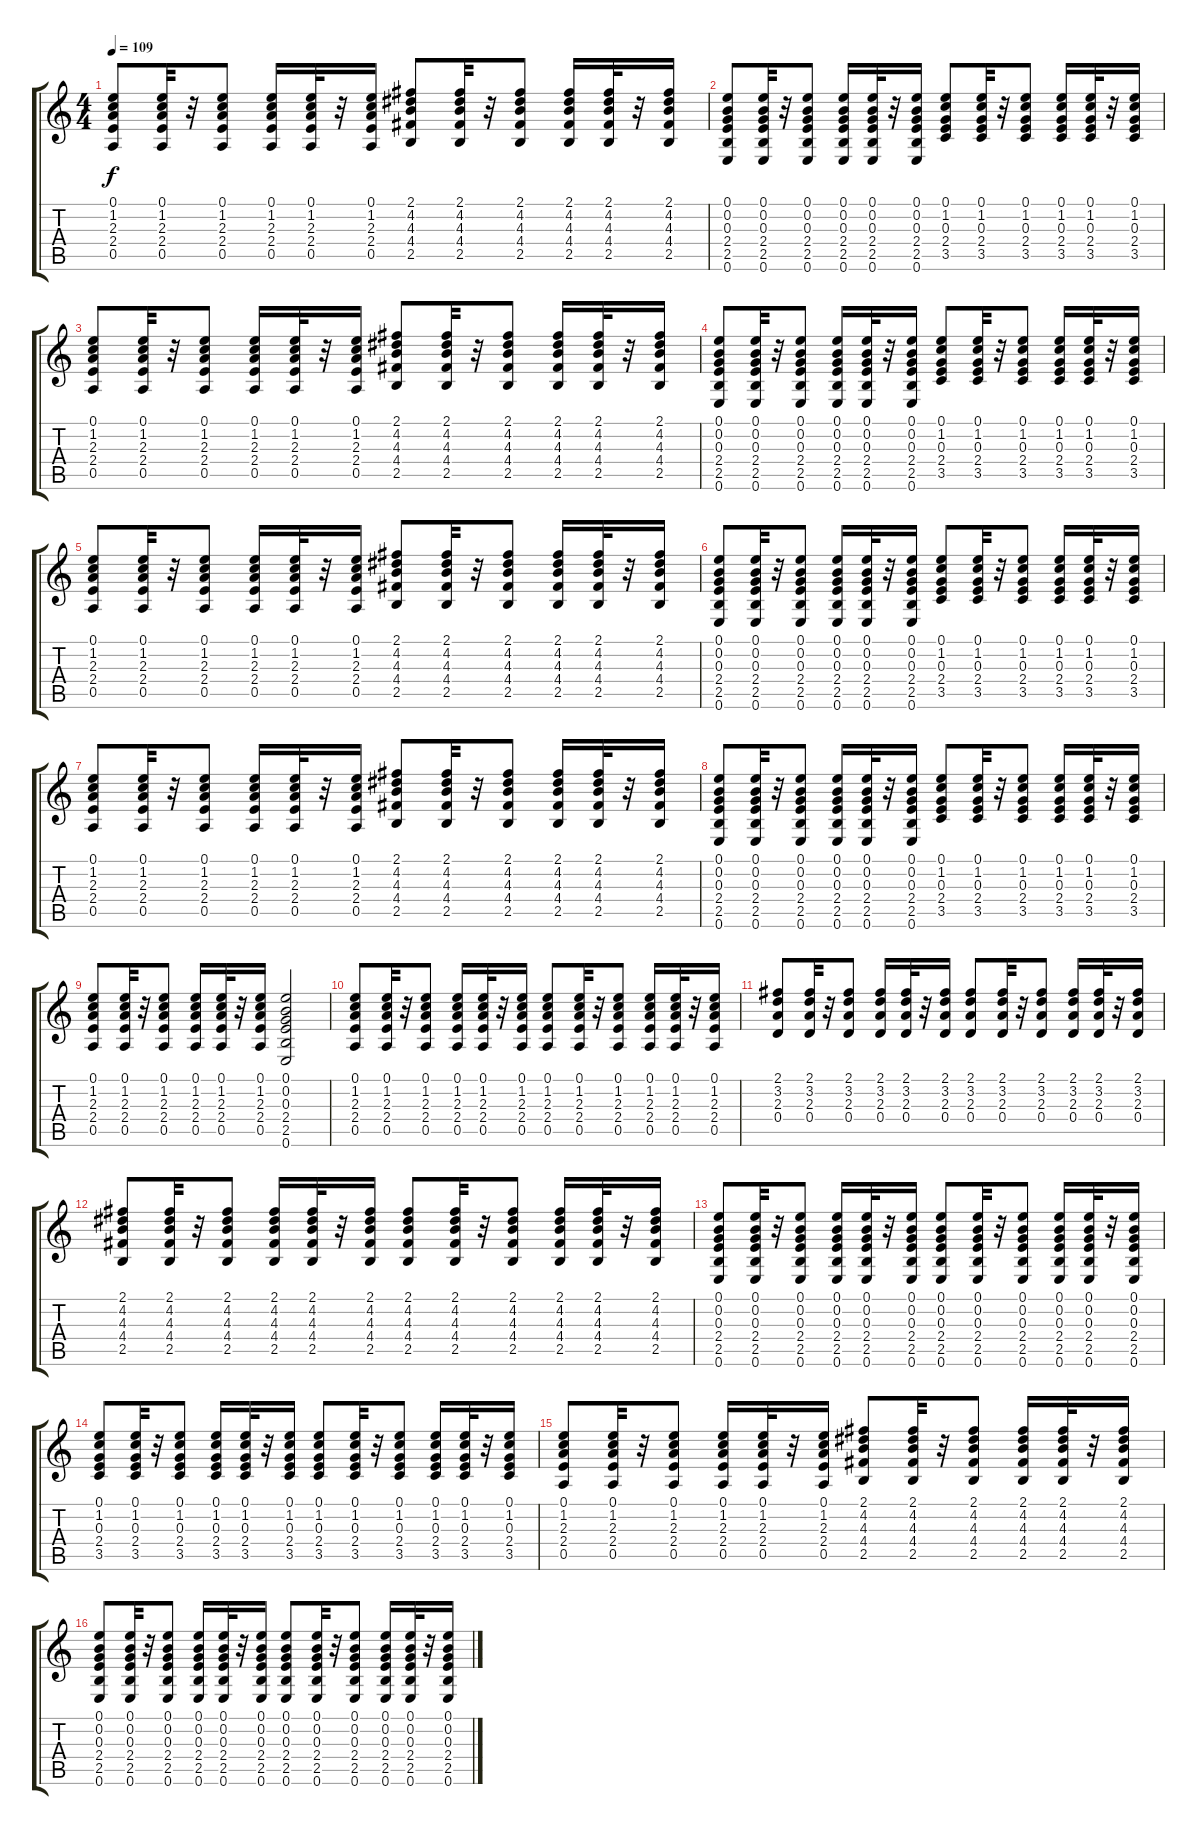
\track "" {instrument acousticguitarsteel}
\staff {score tabs}
\tuning (E4 B3 G3 D3 A2 E2) {hide}
\ts (4 4)
\tempo 109
\clef g2
\ks c
(0.1 1.2 2.3 2.4 0.5).8{dy f} (0.1 1.2 2.3 2.4 0.5).32 r.32 (0.1 1.2 2.3 2.4 0.5).8 (0.1 1.2 2.3 2.4 0.5).16 (0.1 1.2 2.3 2.4 0.5).32 r.32 (0.1 1.2 2.3 2.4 0.5).16 (2.1 4.2 4.3 4.4 2.5).8 (2.1 4.2 4.3 4.4 2.5).32 r.32 (2.1 4.2 4.3 4.4 2.5).8 (2.1 4.2 4.3 4.4 2.5).16 (2.1 4.2 4.3 4.4 2.5).32 r.32 (2.1 4.2 4.3 4.4 2.5).16 |
(0.1 0.2 0.3 2.4 2.5 0.6).8 (0.1 0.2 0.3 2.4 2.5 0.6).32 r.32 (0.1 0.2 0.3 2.4 2.5 0.6).8 (0.1 0.2 0.3 2.4 2.5 0.6).16 (0.1 0.2 0.3 2.4 2.5 0.6).32 r.32 (0.1 0.2 0.3 2.4 2.5 0.6).16 (0.1 1.2 0.3 2.4 3.5).8 (0.1 1.2 0.3 2.4 3.5).32 r.32 (0.1 1.2 0.3 2.4 3.5).8 (0.1 1.2 0.3 2.4 3.5).16 (0.1 1.2 0.3 2.4 3.5).32 r.32 (0.1 1.2 0.3 2.4 3.5).16 |
(0.1 1.2 2.3 2.4 0.5).8 (0.1 1.2 2.3 2.4 0.5).32 r.32 (0.1 1.2 2.3 2.4 0.5).8 (0.1 1.2 2.3 2.4 0.5).16 (0.1 1.2 2.3 2.4 0.5).32 r.32 (0.1 1.2 2.3 2.4 0.5).16 (2.1 4.2 4.3 4.4 2.5).8 (2.1 4.2 4.3 4.4 2.5).32 r.32 (2.1 4.2 4.3 4.4 2.5).8 (2.1 4.2 4.3 4.4 2.5).16 (2.1 4.2 4.3 4.4 2.5).32 r.32 (2.1 4.2 4.3 4.4 2.5).16 |
(0.1 0.2 0.3 2.4 2.5 0.6).8 (0.1 0.2 0.3 2.4 2.5 0.6).32 r.32 (0.1 0.2 0.3 2.4 2.5 0.6).8 (0.1 0.2 0.3 2.4 2.5 0.6).16 (0.1 0.2 0.3 2.4 2.5 0.6).32 r.32 (0.1 0.2 0.3 2.4 2.5 0.6).16 (0.1 1.2 0.3 2.4 3.5).8 (0.1 1.2 0.3 2.4 3.5).32 r.32 (0.1 1.2 0.3 2.4 3.5).8 (0.1 1.2 0.3 2.4 3.5).16 (0.1 1.2 0.3 2.4 3.5).32 r.32 (0.1 1.2 0.3 2.4 3.5).16 |
(0.1 1.2 2.3 2.4 0.5).8 (0.1 1.2 2.3 2.4 0.5).32 r.32 (0.1 1.2 2.3 2.4 0.5).8 (0.1 1.2 2.3 2.4 0.5).16 (0.1 1.2 2.3 2.4 0.5).32 r.32 (0.1 1.2 2.3 2.4 0.5).16 (2.1 4.2 4.3 4.4 2.5).8 (2.1 4.2 4.3 4.4 2.5).32 r.32 (2.1 4.2 4.3 4.4 2.5).8 (2.1 4.2 4.3 4.4 2.5).16 (2.1 4.2 4.3 4.4 2.5).32 r.32 (2.1 4.2 4.3 4.4 2.5).16 |
(0.1 0.2 0.3 2.4 2.5 0.6).8 (0.1 0.2 0.3 2.4 2.5 0.6).32 r.32 (0.1 0.2 0.3 2.4 2.5 0.6).8 (0.1 0.2 0.3 2.4 2.5 0.6).16 (0.1 0.2 0.3 2.4 2.5 0.6).32 r.32 (0.1 0.2 0.3 2.4 2.5 0.6).16 (0.1 1.2 0.3 2.4 3.5).8 (0.1 1.2 0.3 2.4 3.5).32 r.32 (0.1 1.2 0.3 2.4 3.5).8 (0.1 1.2 0.3 2.4 3.5).16 (0.1 1.2 0.3 2.4 3.5).32 r.32 (0.1 1.2 0.3 2.4 3.5).16 |
(0.1 1.2 2.3 2.4 0.5).8 (0.1 1.2 2.3 2.4 0.5).32 r.32 (0.1 1.2 2.3 2.4 0.5).8 (0.1 1.2 2.3 2.4 0.5).16 (0.1 1.2 2.3 2.4 0.5).32 r.32 (0.1 1.2 2.3 2.4 0.5).16 (2.1 4.2 4.3 4.4 2.5).8 (2.1 4.2 4.3 4.4 2.5).32 r.32 (2.1 4.2 4.3 4.4 2.5).8 (2.1 4.2 4.3 4.4 2.5).16 (2.1 4.2 4.3 4.4 2.5).32 r.32 (2.1 4.2 4.3 4.4 2.5).16 |
(0.1 0.2 0.3 2.4 2.5 0.6).8 (0.1 0.2 0.3 2.4 2.5 0.6).32 r.32 (0.1 0.2 0.3 2.4 2.5 0.6).8 (0.1 0.2 0.3 2.4 2.5 0.6).16 (0.1 0.2 0.3 2.4 2.5 0.6).32 r.32 (0.1 0.2 0.3 2.4 2.5 0.6).16 (0.1 1.2 0.3 2.4 3.5).8 (0.1 1.2 0.3 2.4 3.5).32 r.32 (0.1 1.2 0.3 2.4 3.5).8 (0.1 1.2 0.3 2.4 3.5).16 (0.1 1.2 0.3 2.4 3.5).32 r.32 (0.1 1.2 0.3 2.4 3.5).16 |
(0.1 1.2 2.3 2.4 0.5).8 (0.1 1.2 2.3 2.4 0.5).32 r.32 (0.1 1.2 2.3 2.4 0.5).8 (0.1 1.2 2.3 2.4 0.5).16 (0.1 1.2 2.3 2.4 0.5).32 r.32 (0.1 1.2 2.3 2.4 0.5).16 (0.1 0.2 0.3 2.4 2.5 0.6).2 |
(0.1 1.2 2.3 2.4 0.5).8 (0.1 1.2 2.3 2.4 0.5).32 r.32 (0.1 1.2 2.3 2.4 0.5).8 (0.1 1.2 2.3 2.4 0.5).16 (0.1 1.2 2.3 2.4 0.5).32 r.32 (0.1 1.2 2.3 2.4 0.5).16 (0.1 1.2 2.3 2.4 0.5).8 (0.1 1.2 2.3 2.4 0.5).32 r.32 (0.1 1.2 2.3 2.4 0.5).8 (0.1 1.2 2.3 2.4 0.5).16 (0.1 1.2 2.3 2.4 0.5).32 r.32 (0.1 1.2 2.3 2.4 0.5).16 |
(2.1 3.2 2.3 0.4).8 (2.1 3.2 2.3 0.4).32 r.32 (2.1 3.2 2.3 0.4).8 (2.1 3.2 2.3 0.4).16 (2.1 3.2 2.3 0.4).32 r.32 (2.1 3.2 2.3 0.4).16 (2.1 3.2 2.3 0.4).8 (2.1 3.2 2.3 0.4).32 r.32 (2.1 3.2 2.3 0.4).8 (2.1 3.2 2.3 0.4).16 (2.1 3.2 2.3 0.4).32 r.32 (2.1 3.2 2.3 0.4).16 |
(2.1 4.2 4.3 4.4 2.5).8 (2.1 4.2 4.3 4.4 2.5).32 r.32 (2.1 4.2 4.3 4.4 2.5).8 (2.1 4.2 4.3 4.4 2.5).16 (2.1 4.2 4.3 4.4 2.5).32 r.32 (2.1 4.2 4.3 4.4 2.5).16 (2.1 4.2 4.3 4.4 2.5).8 (2.1 4.2 4.3 4.4 2.5).32 r.32 (2.1 4.2 4.3 4.4 2.5).8 (2.1 4.2 4.3 4.4 2.5).16 (2.1 4.2 4.3 4.4 2.5).32 r.32 (2.1 4.2 4.3 4.4 2.5).16 |
(0.1 0.2 0.3 2.4 2.5 0.6).8 (0.1 0.2 0.3 2.4 2.5 0.6).32 r.32 (0.1 0.2 0.3 2.4 2.5 0.6).8 (0.1 0.2 0.3 2.4 2.5 0.6).16 (0.1 0.2 0.3 2.4 2.5 0.6).32 r.32 (0.1 0.2 0.3 2.4 2.5 0.6).16 (0.1 0.2 0.3 2.4 2.5 0.6).8 (0.1 0.2 0.3 2.4 2.5 0.6).32 r.32 (0.1 0.2 0.3 2.4 2.5 0.6).8 (0.1 0.2 0.3 2.4 2.5 0.6).16 (0.1 0.2 0.3 2.4 2.5 0.6).32 r.32 (0.1 0.2 0.3 2.4 2.5 0.6).16 |
(0.1 1.2 0.3 2.4 3.5).8 (0.1 1.2 0.3 2.4 3.5).32 r.32 (0.1 1.2 0.3 2.4 3.5).8 (0.1 1.2 0.3 2.4 3.5).16 (0.1 1.2 0.3 2.4 3.5).32 r.32 (0.1 1.2 0.3 2.4 3.5).16 (0.1 1.2 0.3 2.4 3.5).8 (0.1 1.2 0.3 2.4 3.5).32 r.32 (0.1 1.2 0.3 2.4 3.5).8 (0.1 1.2 0.3 2.4 3.5).16 (0.1 1.2 0.3 2.4 3.5).32 r.32 (0.1 1.2 0.3 2.4 3.5).16 |
(0.1 1.2 2.3 2.4 0.5).8 (0.1 1.2 2.3 2.4 0.5).32 r.32 (0.1 1.2 2.3 2.4 0.5).8 (0.1 1.2 2.3 2.4 0.5).16 (0.1 1.2 2.3 2.4 0.5).32 r.32 (0.1 1.2 2.3 2.4 0.5).16 (2.1 4.2 4.3 4.4 2.5).8 (2.1 4.2 4.3 4.4 2.5).32 r.32 (2.1 4.2 4.3 4.4 2.5).8 (2.1 4.2 4.3 4.4 2.5).16 (2.1 4.2 4.3 4.4 2.5).32 r.32 (2.1 4.2 4.3 4.4 2.5).16 |
(0.1 0.2 0.3 2.4 2.5 0.6).8 (0.1 0.2 0.3 2.4 2.5 0.6).32 r.32 (0.1 0.2 0.3 2.4 2.5 0.6).8 (0.1 0.2 0.3 2.4 2.5 0.6).16 (0.1 0.2 0.3 2.4 2.5 0.6).32 r.32 (0.1 0.2 0.3 2.4 2.5 0.6).16 (0.1 0.2 0.3 2.4 2.5 0.6).8 (0.1 0.2 0.3 2.4 2.5 0.6).32 r.32 (0.1 0.2 0.3 2.4 2.5 0.6).8 (0.1 0.2 0.3 2.4 2.5 0.6).16 (0.1 0.2 0.3 2.4 2.5 0.6).32 r.32 (0.1 0.2 0.3 2.4 2.5 0.6).16
